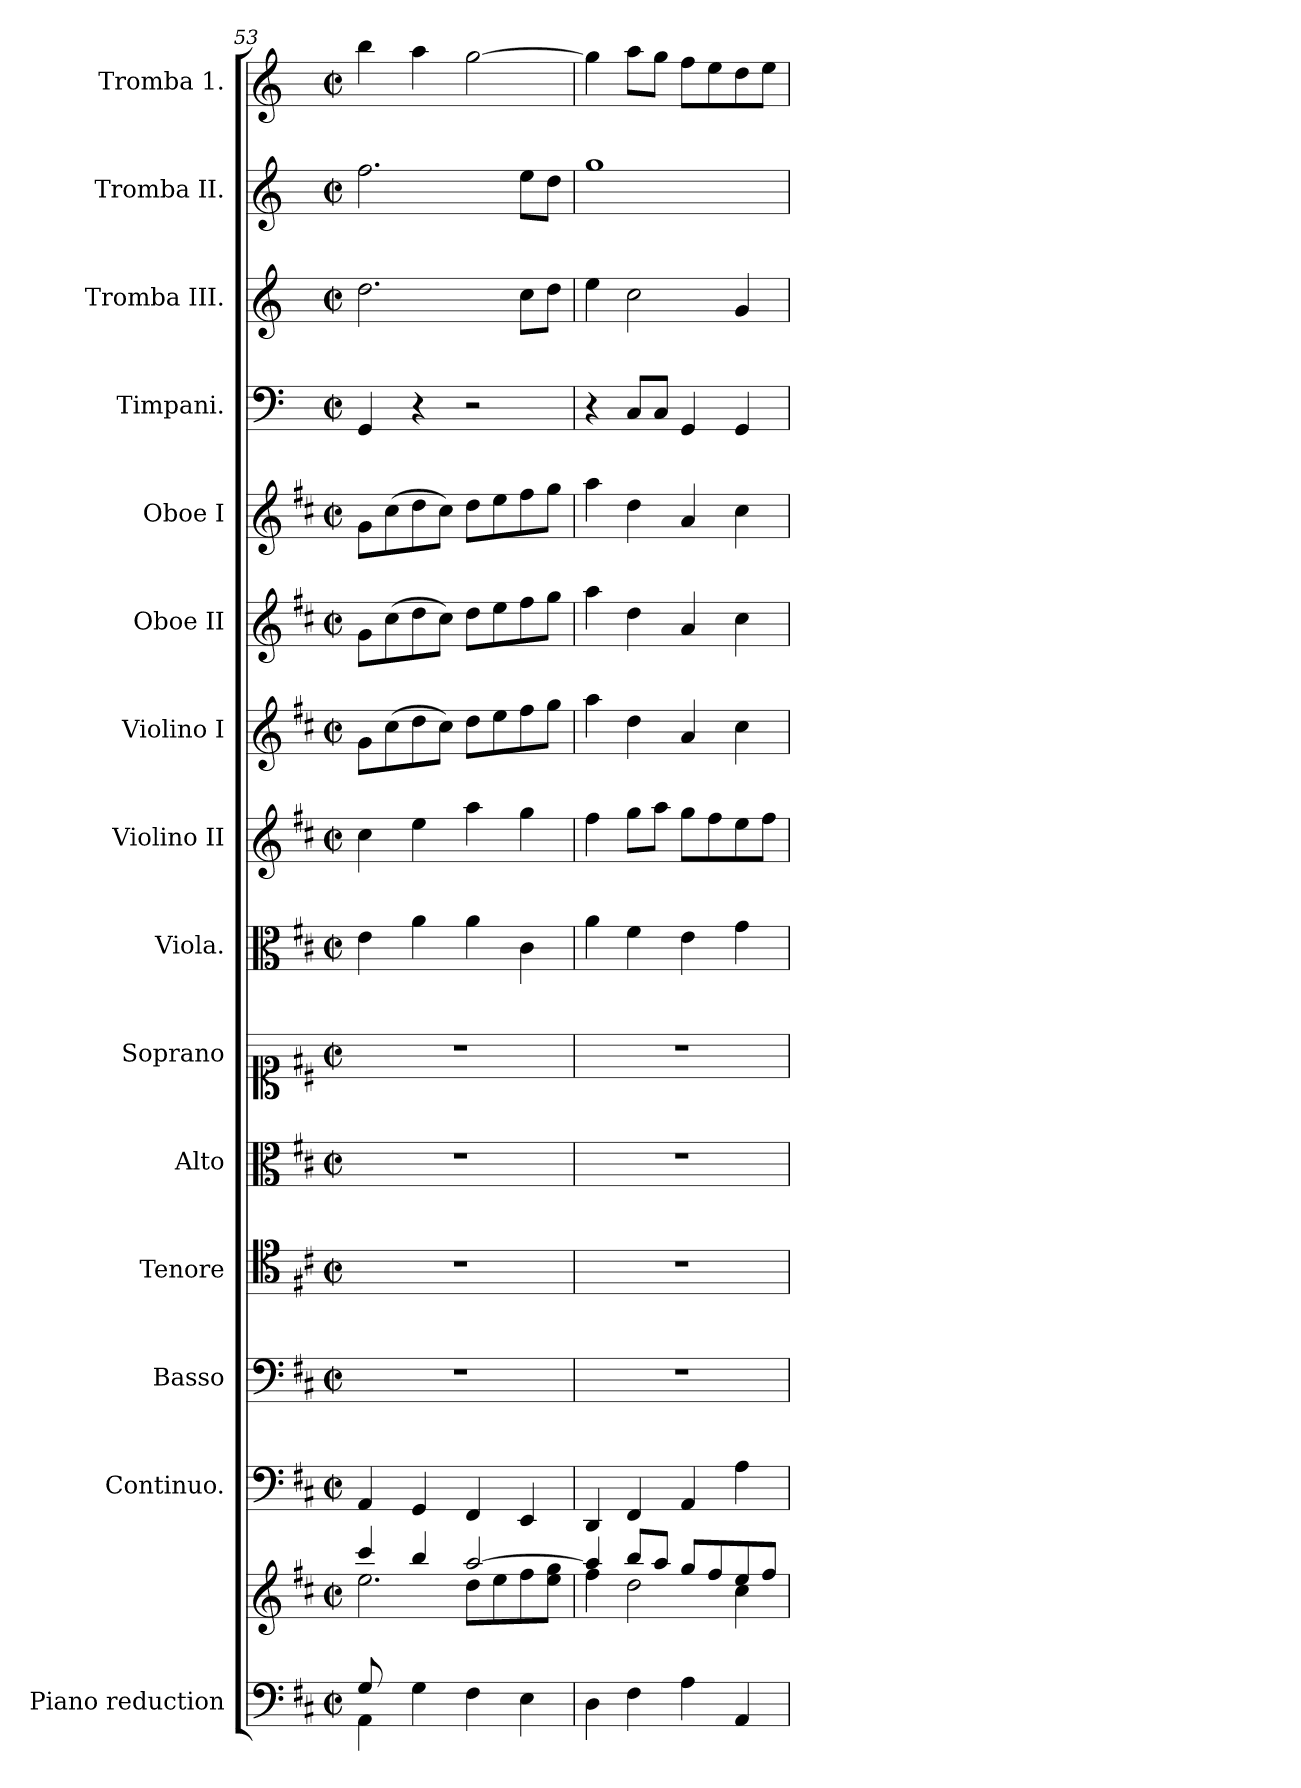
**kern	**kern	**kern	**kern	**kern	**kern	**kern	**kern	**kern	**kern	**kern	**kern	**kern	**kern	**kern	**kern
*part15	*part15	*part14	*part13	*part12	*part11	*part10	*part9	*part8	*part7	*part6	*part5	*part4	*part3	*part2	*part1
*staff16	*staff15	*staff14	*staff13	*staff12	*staff11	*staff10	*staff9	*staff8	*staff7	*staff6	*staff5	*staff4	*staff3	*staff2	*staff1
*I"Piano reduction	*	*I"Continuo.	*I"Basso	*I"Tenore	*I"Alto	*I"Soprano	*I"Viola.	*I"Violino II	*I"Violino I	*I"Oboe II	*I"Oboe I	*I"Timpani.	*I"Tromba III.	*I"Tromba II.	*I"Tromba 1.
*I'Pno	*	*	*	*	*	*	*I'Vla	*	*I'Vln	*I'Ob	*I'Ob	*I'Timp	*	*	*
*clefF4	*clefG2	*clefF4	*clefF4	*clefC4	*clefC3	*clefC1	*clefC3	*clefG2	*clefG2	*clefG2	*clefG2	*clefF4	*clefG2	*clefG2	*clefG2
*	*	*	*	*	*	*	*	*	*	*	*	*ITrd-1c-2	*ITrd-1c-2	*ITrd-1c-2	*ITrd-1c-2
*k[f#c#]	*k[f#c#]	*k[f#c#]	*k[f#c#]	*k[f#c#]	*k[f#c#]	*k[f#c#]	*k[f#c#]	*k[f#c#]	*k[f#c#]	*k[f#c#]	*k[f#c#]	*k[f#c#]	*k[f#c#]	*k[f#c#]	*k[f#c#]
*M2/2	*M2/2	*M2/2	*M2/2	*M2/2	*M2/2	*M2/2	*M2/2	*M2/2	*M2/2	*M2/2	*M2/2	*M2/2	*M2/2	*M2/2	*M2/2
*met(c|)	*met(c|)	*met(c|)	*met(c|)	*met(c|)	*met(c|)	*met(c|)	*met(c|)	*met(c|)	*met(c|)	*met(c|)	*met(c|)	*met(c|)	*met(c|)	*met(c|)	*met(c|)
=53	=53	=53	=53	=53	=53	=53	=53	=53	=53	=53	=53	=53	=53	=53	=53
*^	*^	*	*	*	*	*	*	*	*	*	*	*	*	*	*
*	*	*	*^	*	*	*	*	*	*	*	*	*	*	*	*	*	*
8G/L	4AA\	4ccc#/	8ryy	2.ee\	4AA/	1r	1r	1r	1r	4e\	4cc#\	8g\L	8g\L	8g\L	4AA/	2.ee\	2.gg\	4ccc#\
2..ryy	.	.	8cc#\	.	.	.	.	.	.	.	.	(>8cc#\	(>8cc#\	(>8cc#\	.	.	.	.
.	4G\	4bb/	8dd\	.	4GG/	.	.	.	.	4a\	4ee\	8dd\	8dd\	8dd\	4r	.	.	4bb\
.	.	.	8cc#\J	.	.	.	.	.	.	.	.	8cc#\J)	8cc#\J)	8cc#\J)	.	.	.	.
.	4F#\	[2aa/	8dd\L	.	4FF#/	.	.	.	.	4a\	4aa\	8dd\L	8dd\L	8dd\L	2r	.	.	[2aa\
.	.	.	8ee\	.	.	.	.	.	.	.	.	8ee\	8ee\	8ee\	.	.	.	.
.	4E\	.	8ff#\	4ryy	4EE/	.	.	.	.	4c#\	4gg\	8ff#\	8ff#\	8ff#\	.	8dd\L	8ff#\L	.
.	.	.	8ee\ 8gg\J	.	.	.	.	.	.	.	.	8gg\J	8gg\J	8gg\J	.	8ee\J	8ee\J	.
*v	*v	*	*	*	*	*	*	*	*	*	*	*	*	*	*	*	*	*
*	*	*v	*v	*	*	*	*	*	*	*	*	*	*	*	*	*	*
=54	=54	=54	=54	=54	=54	=54	=54	=54	=54	=54	=54	=54	=54	=54	=54	=54
4D\	4aa/]	4ff#\	4DD/	1r	1r	1r	1r	4a\	4ff#\	4aa\	4aa\	4aa\	4r	4ff#\	1aa	4aa\]
4F#\	8bb/L	2dd\	4FF#/	.	.	.	.	4f#\	8gg\L	4dd\	4dd\	4dd\	8D/L	2dd\	.	8bb\L
.	8aa/J	.	.	.	.	.	.	.	8aa\J	.	.	.	8D/J	.	.	8aa\J
4A\	8gg/L	.	4AA/	.	.	.	.	4e\	8gg\L	4a/	4a/	4a/	4AA/	.	.	8gg\L
.	8ff#/	.	.	.	.	.	.	.	8ff#\	.	.	.	.	.	.	8ff#\
4AA/	8ee/	4cc#\	4A\	.	.	.	.	4g\	8ee\	4cc#\	4cc#\	4cc#\	4AA/	4a/	.	8ee\
.	8ff#/J	.	.	.	.	.	.	.	8ff#\J	.	.	.	.	.	.	8ff#\J
*	*v	*v	*	*	*	*	*	*	*	*	*	*	*	*	*	*
=	=	=	=	=	=	=	=	=	=	=	=	=	=	=	=
*-	*-	*-	*-	*-	*-	*-	*-	*-	*-	*-	*-	*-	*-	*-	*-
